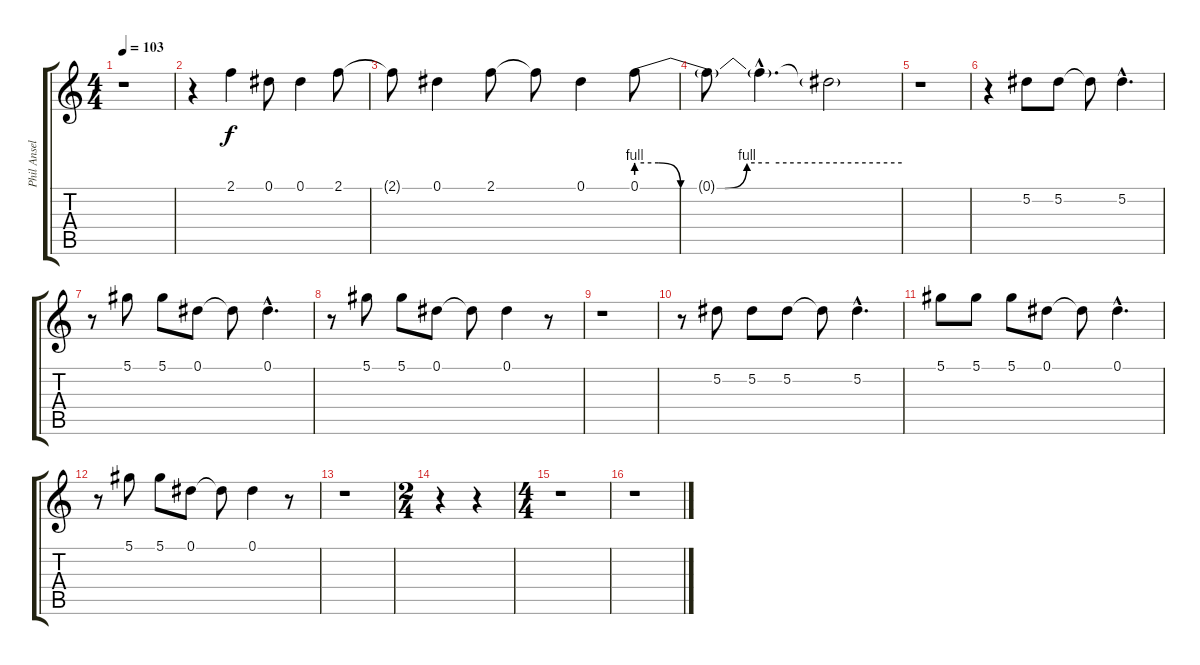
\track ("Phil Anselmo (Back Vocals)" "Phil Ansel") {instrument distortionguitar}
\staff {score tabs}
\tuning (Eb4 Bb3 Gb3 Db3 Ab2 Eb2) {hide}
\ts (4 4)
\tempo 103
\clef g2
\ks c
r.1{dy f} |
r.4 2.1.4 0.1.8 0.1.4 2.1.8 |
2.1{t}.8 0.1.4 2.1.8 2.1{t}.8 0.1.4 0.1{be (custom 0 4 5 4 10 0 20 0 25 4 30 4 60 4)}.8 |
0.1{t}.8 0.1{hac t}.4{d} 0.1{t}.2 |
r.1 |
r.4 5.2.8 5.2.8 5.2{t}.8 5.2{hac}.4{d} |
r.8 5.1.8 5.1.8 0.1.8 0.1{t}.8 0.1{hac}.4{d} |
r.8 5.1.8 5.1.8 0.1.8 0.1{t}.8 0.1.4 r.8 |
r.1 |
r.8 5.2.8 5.2.8 5.2.8 5.2{t}.8 5.2{hac}.4{d} |
5.1.8 5.1.8 5.1.8 0.1.8 0.1{t}.8 0.1{hac}.4{d} |
r.8 5.1.8 5.1.8 0.1.8 0.1{t}.8 0.1.4 r.8 |
r.1 |
\ts (2 4)
r.4 r.4 |
\ts (4 4)
r.1 |
r.1
